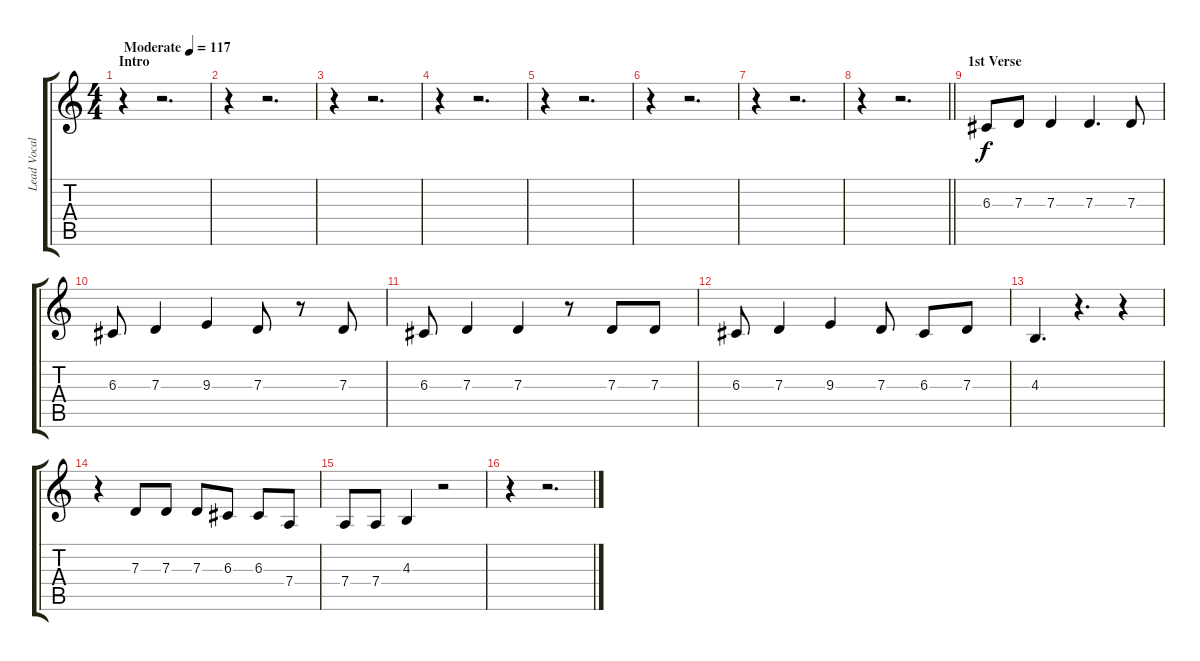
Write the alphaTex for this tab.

\track ("Lead Vocals" "Lead Vocal") {instrument clarinet}
\staff {score tabs}
\tuning (E4 B3 G3 D3 A2 E2) {hide}
\ts (4 4)
\section ("" "Intro")
\tempo (117 "Moderate")
\clef g2
\ks c
r.4{dy f instrument clarinet} r.2{d} |
r.4 r.2{d} |
r.4 r.2{d} |
r.4 r.2{d} |
r.4 r.2{d} |
r.4 r.2{d} |
r.4 r.2{d} |
\barLineRight lightlight
r.4 r.2{d} |
\section ("" "1st Verse")
6.3.8 7.3.8 7.3.4 7.3.4{d} 7.3.8 |
6.3.8 7.3.4 9.3.4 7.3.8 r.8 7.3.8 |
6.3.8 7.3.4 7.3.4 r.8 7.3.8 7.3.8 |
6.3.8 7.3.4 9.3.4 7.3.8 6.3.8 7.3.8 |
4.3.4{d} r.4{d} r.4 |
r.4 7.3.8 7.3.8 7.3.8 6.3.8 6.3.8 7.4.8 |
7.4.8 7.4.8 4.3.4 r.2 |
r.4 r.2{d}
